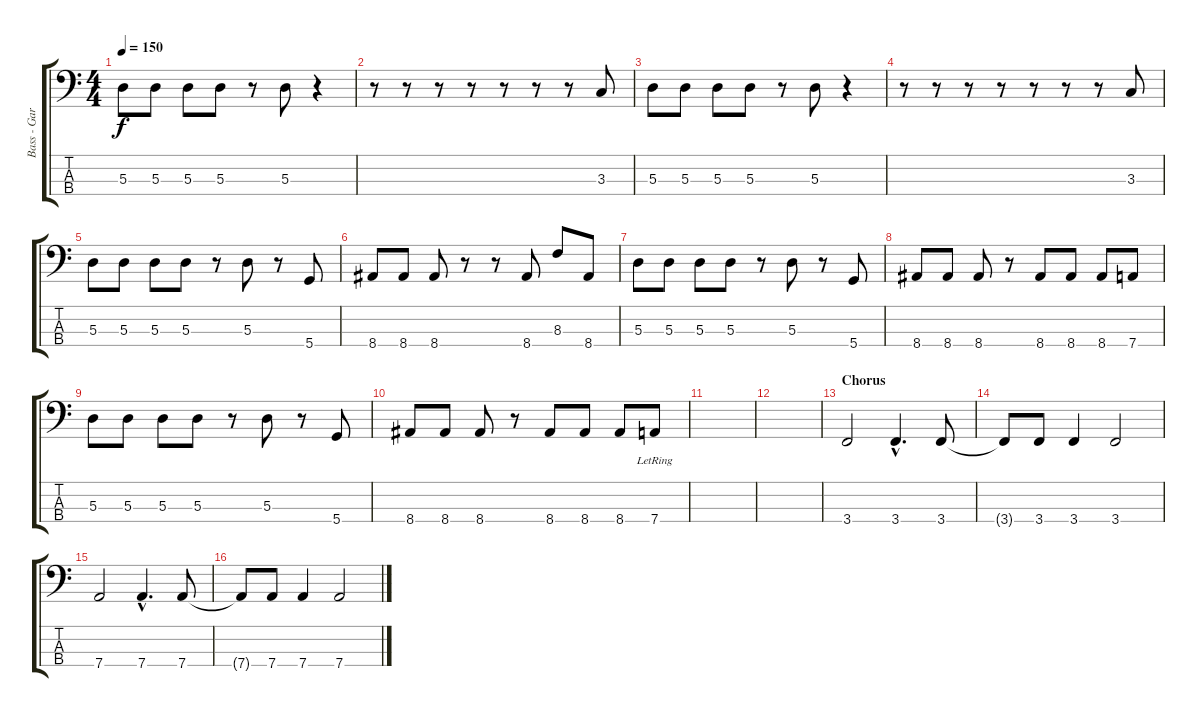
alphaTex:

\track ("Bass - Gareth" "Bass - Gar") {instrument electricbassfinger}
\staff {score tabs}
\tuning (G2 D2 A1 D1) {hide}
\ts (4 4)
\tempo 150
\clef f4
\ks c
5.3.8{dy f} 5.3.8 5.3.8 5.3.8 r.8 5.3.8 r.4 |
r.8 r.8 r.8 r.8 r.8 r.8 r.8 3.3.8 |
5.3.8 5.3.8 5.3.8 5.3.8 r.8 5.3.8 r.4 |
r.8 r.8 r.8 r.8 r.8 r.8 r.8 3.3.8 |
5.3.8 5.3.8 5.3.8 5.3.8 r.8 5.3.8 r.8 5.4.8 |
8.4.8 8.4.8 8.4.8 r.8 r.8 8.4.8 8.3.8 8.4.8 |
5.3.8 5.3.8 5.3.8 5.3.8 r.8 5.3.8 r.8 5.4.8 |
8.4.8 8.4.8 8.4.8 r.8 8.4.8 8.4.8 8.4.8 7.4.8 |
5.3.8 5.3.8 5.3.8 5.3.8 r.8 5.3.8 r.8 5.4.8 |
8.4.8 8.4.8 8.4.8 r.8 8.4.8 8.4.8 8.4.8 7.4{lr}.8 |
|
|
\section ("" "Chorus")
3.4.2 3.4{hac}.4{d} 3.4.8 |
3.4{t}.8 3.4.8 3.4.4 3.4.2 |
7.4.2 7.4{hac}.4{d} 7.4.8 |
7.4{t}.8 7.4.8 7.4.4 7.4.2
